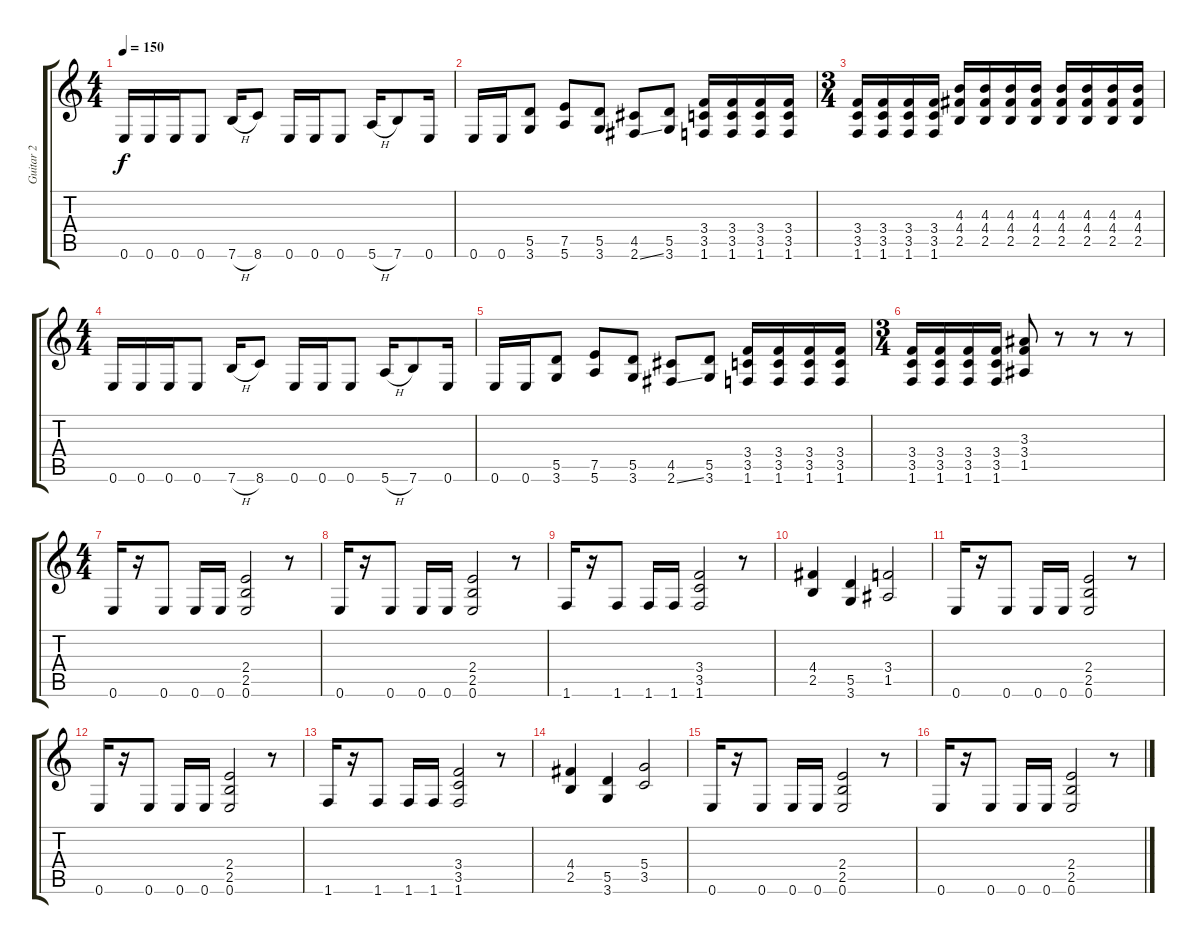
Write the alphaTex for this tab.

\track ("Guitar 2" "Guitar 2") {instrument overdrivenguitar}
\staff {score tabs}
\tuning (E4 B3 G3 D3 A2 E2) {hide}
\ts (4 4)
\tempo 150
\clef g2
\ks c
0.6.16{dy f} 0.6.16 0.6.16 0.6.8 7.6{h}.16 8.6.8 0.6.16 0.6.16 0.6.8 5.6{h}.16 7.6.8 0.6.16 |
0.6.16 0.6.16 (5.5 3.6).8 (7.5 5.6).8 (5.5 3.6).8 (4.5 2.6{ss}).8 (5.5 3.6).8 (3.4 3.5 1.6).16 (3.4 3.5 1.6).16 (3.4 3.5 1.6).16 (3.4 3.5 1.6).16 |
\ts (3 4)
(3.4 3.5 1.6).16 (3.4 3.5 1.6).16 (3.4 3.5 1.6).16 (3.4 3.5 1.6).16 (4.3 4.4 2.5).16 (4.3 4.4 2.5).16 (4.3 4.4 2.5).16 (4.3 4.4 2.5).16 (4.3 4.4 2.5).16 (4.3 4.4 2.5).16 (4.3 4.4 2.5).16 (4.3 4.4 2.5).16 |
\ts (4 4)
0.6.16 0.6.16 0.6.16 0.6.8 7.6{h}.16 8.6.8 0.6.16 0.6.16 0.6.8 5.6{h}.16 7.6.8 0.6.16 |
0.6.16 0.6.16 (5.5 3.6).8 (7.5 5.6).8 (5.5 3.6).8 (4.5 2.6{ss}).8 (5.5 3.6).8 (3.4 3.5 1.6).16 (3.4 3.5 1.6).16 (3.4 3.5 1.6).16 (3.4 3.5 1.6).16 |
\ts (3 4)
(3.4 3.5 1.6).16 (3.4 3.5 1.6).16 (3.4 3.5 1.6).16 (3.4 3.5 1.6).16 (3.3 3.4 1.5).8 r.8 r.8 r.8 |
\ts (4 4)
0.6.16 r.16 0.6.8 0.6.16 0.6.16 (2.4 2.5 0.6).2 r.8 |
0.6.16 r.16 0.6.8 0.6.16 0.6.16 (2.4 2.5 0.6).2 r.8 |
1.6.16 r.16 1.6.8 1.6.16 1.6.16 (3.4 3.5 1.6).2 r.8 |
(4.4 2.5).4 (5.5 3.6).4 (3.4 1.5).2 |
0.6.16 r.16 0.6.8 0.6.16 0.6.16 (2.4 2.5 0.6).2 r.8 |
0.6.16 r.16 0.6.8 0.6.16 0.6.16 (2.4 2.5 0.6).2 r.8 |
1.6.16 r.16 1.6.8 1.6.16 1.6.16 (3.4 3.5 1.6).2 r.8 |
(4.4 2.5).4 (5.5 3.6).4 (5.4 3.5).2 |
0.6.16 r.16 0.6.8 0.6.16 0.6.16 (2.4 2.5 0.6).2 r.8 |
0.6.16 r.16 0.6.8 0.6.16 0.6.16 (2.4 2.5 0.6).2 r.8
